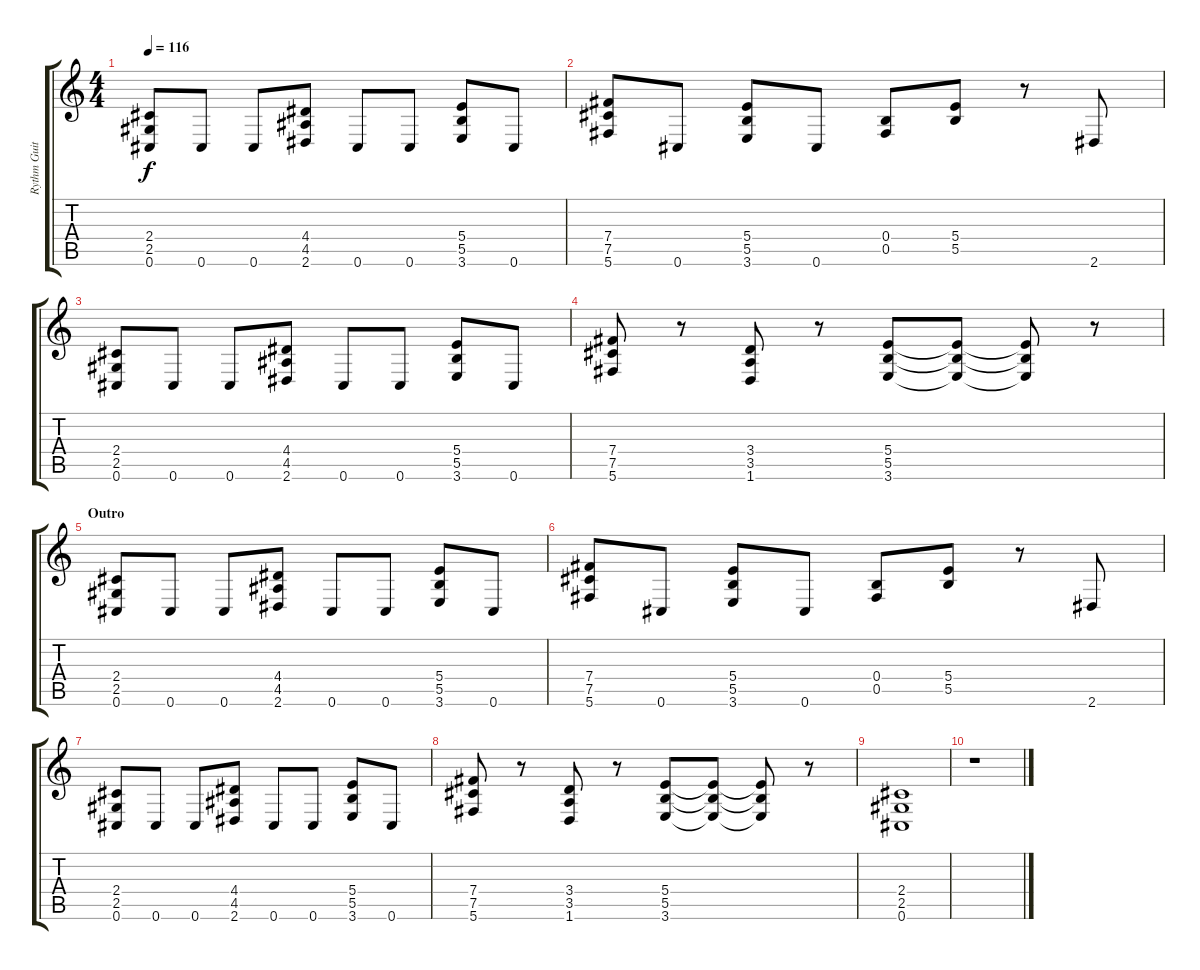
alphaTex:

\track ("Rythm Guitar" "Rythm Guit") {instrument distortionguitar}
\staff {score tabs}
\tuning (Db4 Ab3 E3 B2 Gb2 Db2) {hide}
\ts (4 4)
\tempo 116
\clef g2
\ks c
(2.4 2.5 0.6).8{dy f} 0.6.8 0.6.8 (4.4 4.5 2.6).8 0.6.8 0.6.8 (5.4 5.5 3.6).8 0.6.8 |
(7.4 7.5 5.6).8 0.6.8 (5.4 5.5 3.6).8 0.6.8 (0.4 0.5).8 (5.4 5.5).8 r.8 2.6.8 |
(2.4 2.5 0.6).8 0.6.8 0.6.8 (4.4 4.5 2.6).8 0.6.8 0.6.8 (5.4 5.5 3.6).8 0.6.8 |
(7.4 7.5 5.6).8 r.8 (3.4 3.5 1.6).8 r.8 (5.4 5.5 3.6).8 (5.4{t} 5.5{t} 3.6{t}).8 (5.4{t} 5.5{t} 3.6{t}).8 r.8 |
\section ("" "Outro")
(2.4 2.5 0.6).8 0.6.8 0.6.8 (4.4 4.5 2.6).8 0.6.8 0.6.8 (5.4 5.5 3.6).8 0.6.8 |
(7.4 7.5 5.6).8 0.6.8 (5.4 5.5 3.6).8 0.6.8 (0.4 0.5).8 (5.4 5.5).8 r.8 2.6.8 |
(2.4 2.5 0.6).8 0.6.8 0.6.8 (4.4 4.5 2.6).8 0.6.8 0.6.8 (5.4 5.5 3.6).8 0.6.8 |
(7.4 7.5 5.6).8 r.8 (3.4 3.5 1.6).8 r.8 (5.4 5.5 3.6).8 (5.4{t} 5.5{t} 3.6{t}).8 (5.4{t} 5.5{t} 3.6{t}).8 r.8 |
(2.4 2.5 0.6).1 |
r.1
